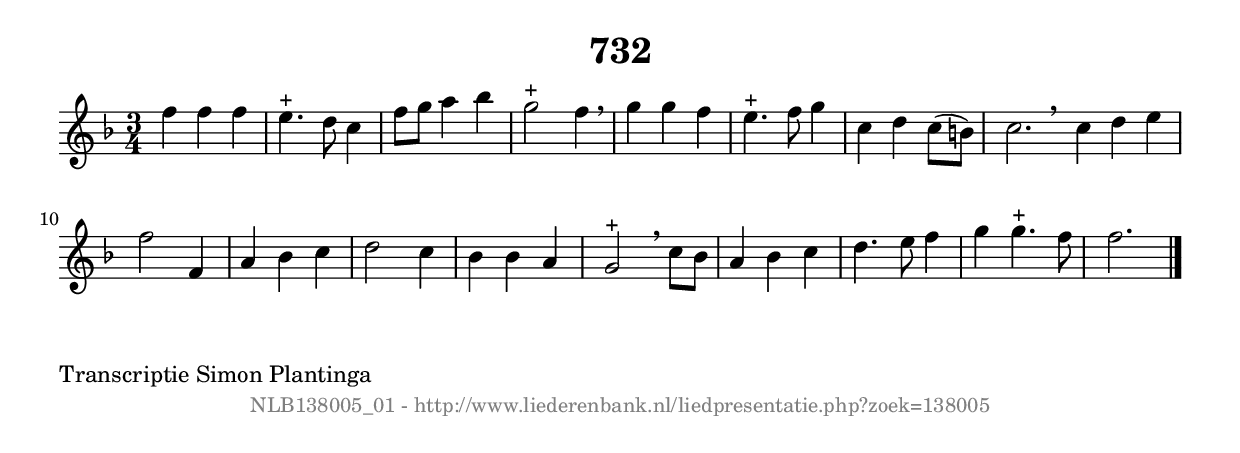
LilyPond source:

%
% produced by wce2krn 1.64 (7 June 2014)
%
\version"2.16"
#(append! paper-alist '(("long" . (cons (* 210 mm) (* 2000 mm)))))
#(set-default-paper-size "long")
sb = {\breathe}
mBreak = {\breathe }
bBreak = {\breathe }
x = {\once\override NoteHead #'style = #'cross }
gl=\glissando
itime={\override Staff.TimeSignature #'stencil = ##f }
ficta = {\once\set suggestAccidentals = ##t}
fine = {\once\override Score.RehearsalMark #'self-alignment-X = #1 \mark \markup {\italic{Fine}}}
dc = {\once\override Score.RehearsalMark #'self-alignment-X = #1 \mark \markup {\italic{D.C.}}}
dcf = {\once\override Score.RehearsalMark #'self-alignment-X = #1 \mark \markup {\italic{D.C. al Fine}}}
dcc = {\once\override Score.RehearsalMark #'self-alignment-X = #1 \mark \markup {\italic{D.C. al Coda}}}
ds = {\once\override Score.RehearsalMark #'self-alignment-X = #1 \mark \markup {\italic{D.S.}}}
dsf = {\once\override Score.RehearsalMark #'self-alignment-X = #1 \mark \markup {\italic{D.S. al Fine}}}
dsc = {\once\override Score.RehearsalMark #'self-alignment-X = #1 \mark \markup {\italic{D.S. al Coda}}}
pv = {\set Score.repeatCommands = #'((volta "1"))}
sv = {\set Score.repeatCommands = #'((volta "2"))}
tv = {\set Score.repeatCommands = #'((volta "3"))}
qv = {\set Score.repeatCommands = #'((volta "4"))}
xv = {\set Score.repeatCommands = #'((volta #f))}
\header{ tagline = ""
title = "732"
}
\score {{
\key f \major
\relative g'
{
\set melismaBusyProperties = #'()
\time 3/4
\tempo 4=120
\override Score.MetronomeMark #'transparent = ##t
\override Score.RehearsalMark #'break-visibility = #(vector #t #t #f)
f'4 f4 f4 | e4.^"+" d8 c4 | f8 g8 a4 bes4 | g2^"+" f4 \sb | g4 g4 f4 | e4.^"+" f8 g4 | c,4 d4 c8( b8) | c2. \bar ":|:" \bBreak
c4 d4 e4 | f2 f,4 | a4 bes4 c4 | d2 c4 | bes4 bes4 a4 | g2^"+" \sb c8 bes8 | a4 bes4 c4 | d4. e8 f4 | g4 g4.^"+" f8 | f2. \bar "|."
 }}
 \midi { }
 \layout {
            indent = 0.0\cm
}
}
\markup { \wordwrap-string #" 
Transcriptie Simon Plantinga
"}
\markup { \vspace #0 } \markup { \with-color #grey \fill-line { \center-column { \smaller "NLB138005_01 - http://www.liederenbank.nl/liedpresentatie.php?zoek=138005" } } }
